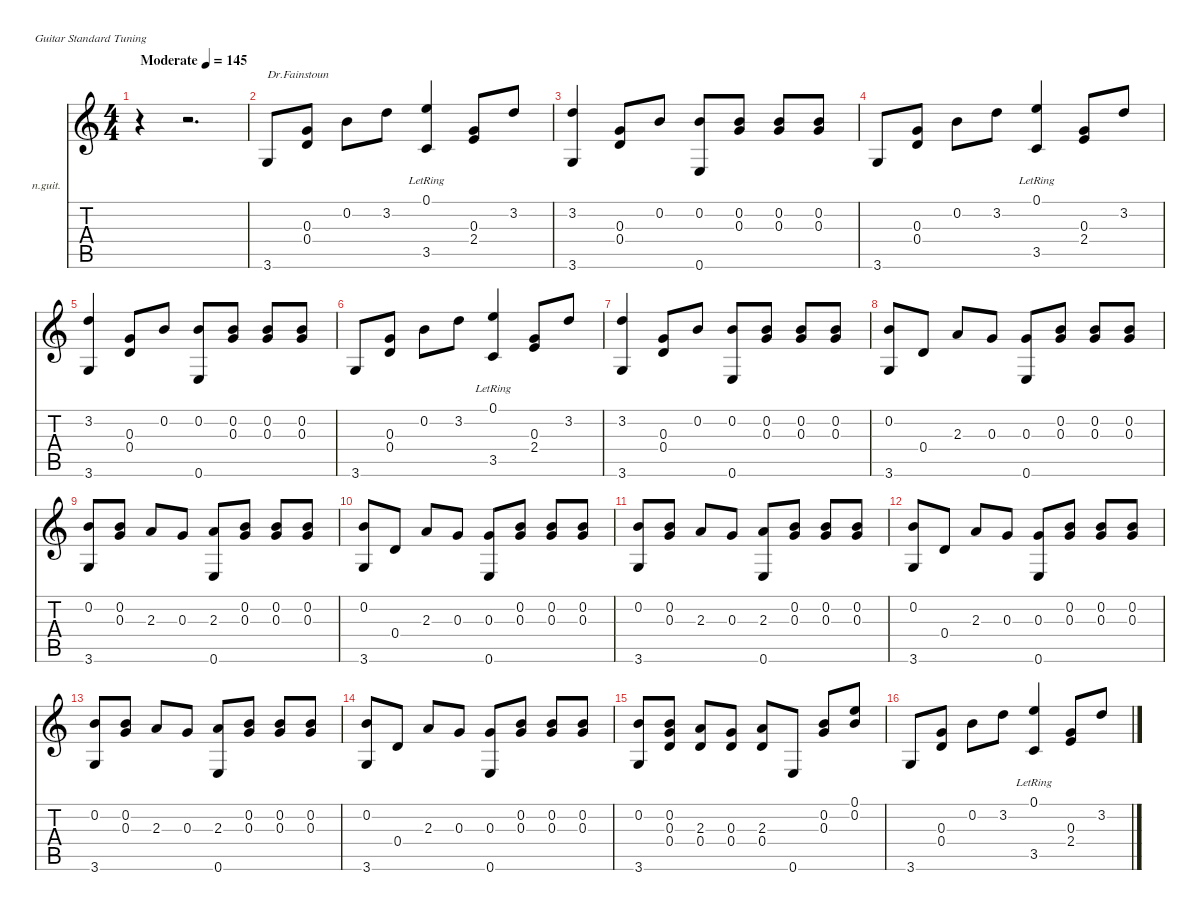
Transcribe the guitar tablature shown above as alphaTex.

\defaultSystemsLayout 4
\hideDynamics
\bracketExtendMode nobrackets
\firstSystemTrackNameOrientation horizontal
\otherSystemsTrackNameOrientation horizontal
\track ("Гитара" "n.guit.") {instrument acousticguitarnylon}
\staff {score tabs}
\tuning (E4 B3 G3 D3 A2 E2)
\ts (4 4)
\beaming (8 2 2 2 2)
\tempo (145 "Moderate")
\clef g2
\ks c
r.4{dy f instrument acousticguitarnylon beam Down} r.2{d beam Down} |
3.6.8{txt "Dr.Fainstoun" beam Up} (0.3 0.4).8{dy fff beam Up} 0.2.8{beam Down} 3.2.8{beam Down} (0.1{lr} 3.5).4{beam Up} (0.3 2.4).8{dy f beam Up} 3.2.8{txt "" dy fff beam Up} |
(3.2 3.6).4{beam Up} (0.3 0.4).8{beam Up} 0.2.8{beam Up} (0.2 0.6).8{beam Up} (0.3 0.2).8{dy f beam Up} (0.2 0.3).8{beam Up} (0.2 0.3).8{beam Up} |
3.6.8{beam Up} (0.3 0.4).8{dy fff beam Up} 0.2.8{beam Down} 3.2.8{beam Down} (0.1{lr} 3.5).4{beam Up} (0.3 2.4).8{dy f beam Up} 3.2.8{dy fff beam Up} |
(3.2 3.6).4{beam Up} (0.3 0.4).8{beam Up} 0.2.8{beam Up} (0.2 0.6).8{beam Up} (0.3 0.2).8{dy f beam Up} (0.2 0.3).8{beam Up} (0.2 0.3).8{beam Up} |
3.6.8{beam Up} (0.3 0.4).8{dy fff beam Up} 0.2.8{beam Down} 3.2.8{beam Down} (0.1{lr} 3.5).4{beam Up} (0.3 2.4).8{dy f beam Up} 3.2.8{dy fff beam Up} |
(3.2 3.6).4{beam Up} (0.3 0.4).8{beam Up} 0.2.8{beam Up} (0.2 0.6).8{beam Up} (0.3 0.2).8{dy f beam Up} (0.2 0.3).8{beam Up} (0.2 0.3).8{beam Up} |
(0.2 3.6).8{dy fff beam Up} 0.4.8{dy f beam Up} 2.3.8{dy fff beam Up} 0.3.8{beam Up} (0.3 0.6).8{beam Up} (0.3 0.2).8{dy f beam Up} (0.3 0.2).8{beam Up} (0.3 0.2).8{beam Up} |
(0.2 3.6).8{dy fff beam Up} (0.2 0.3).8{beam Up} 2.3.8{beam Up} 0.3.8{beam Up} (2.3 0.6).8{beam Up} (0.3 0.2).8{dy f beam Up} (0.3 0.2).8{beam Up} (0.3 0.2).8{beam Up} |
(0.2 3.6).8{dy fff beam Up} 0.4.8{dy f beam Up} 2.3.8{dy fff beam Up} 0.3.8{beam Up} (0.3 0.6).8{beam Up} (0.3 0.2).8{dy f beam Up} (0.3 0.2).8{beam Up} (0.3 0.2).8{beam Up} |
(0.2 3.6).8{dy fff beam Up} (0.2 0.3).8{beam Up} 2.3.8{beam Up} 0.3.8{beam Up} (2.3 0.6).8{beam Up} (0.3 0.2).8{dy f beam Up} (0.3 0.2).8{beam Up} (0.3 0.2).8{beam Up} |
(0.2 3.6).8{dy fff beam Up} 0.4.8{dy f beam Up} 2.3.8{dy fff beam Up} 0.3.8{beam Up} (0.3 0.6).8{beam Up} (0.3 0.2).8{dy f beam Up} (0.3 0.2).8{beam Up} (0.3 0.2).8{beam Up} |
(0.2 3.6).8{dy fff beam Up} (0.2 0.3).8{beam Up} 2.3.8{beam Up} 0.3.8{beam Up} (2.3 0.6).8{beam Up} (0.3 0.2).8{dy f beam Up} (0.3 0.2).8{beam Up} (0.3 0.2).8{beam Up} |
(0.2 3.6).8{dy fff beam Up} 0.4.8{dy f beam Up} 2.3.8{dy fff beam Up} 0.3.8{beam Up} (0.3 0.6).8{beam Up} (0.3 0.2).8{dy f beam Up} (0.3 0.2).8{beam Up} (0.3 0.2).8{beam Up} |
(0.2 3.6).8{dy fff beam Up} (0.2 0.3 0.4).8{beam Up} (2.3 0.4).8{beam Up} (0.3 0.4).8{beam Up} (2.3 0.4).8{beam Up} 0.6.8{dy f beam Up} (0.2 0.3).8{beam Up} (0.1 0.2).8{beam Up} |
3.6.8{beam Up} (0.3 0.4).8{dy fff beam Up} 0.2.8{beam Down} 3.2.8{beam Down} (0.1{lr} 3.5).4{beam Up} (0.3 2.4).8{dy f beam Up} 3.2.8{dy fff beam Up}
